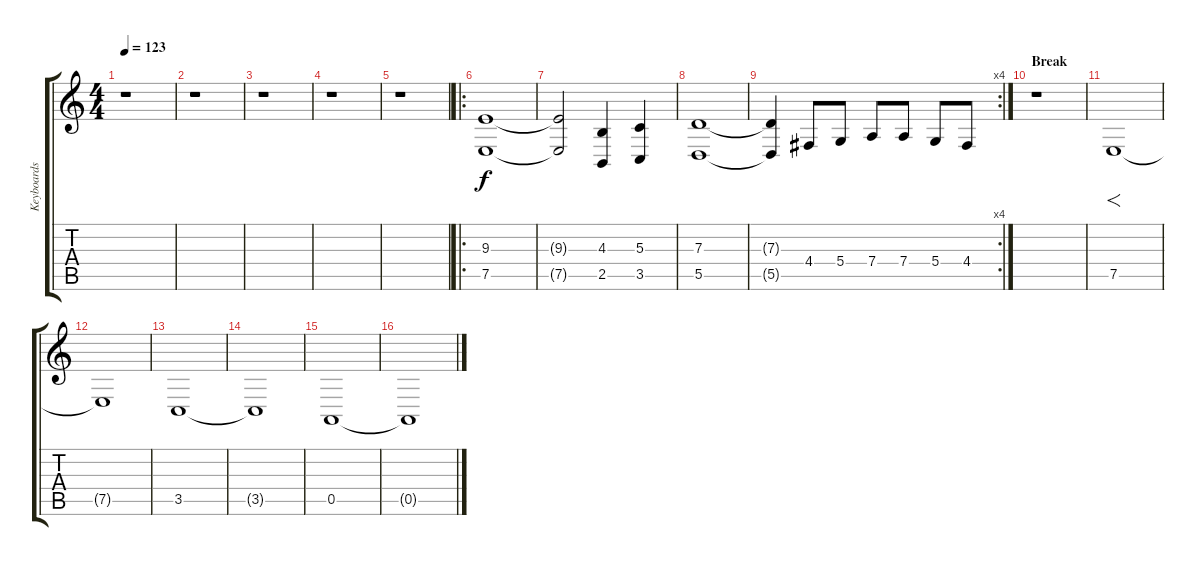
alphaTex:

\track ("Keyboards" "Keyboards") {instrument synthstrings1}
\staff {score tabs}
\tuning (E4 B3 G3 D3 A2 E2) {hide}
\ts (4 4)
\tempo 123
\clef g2
\ks c
r.1{dy f} |
r.1 |
r.1 |
r.1 |
r.1 |
\ro
(9.3 7.5).1 |
(9.3{t} 7.5{t}).2 (4.3 2.5).4 (5.3 3.5).4 |
(7.3 5.5).1 |
\rc 4
(7.3{t} 5.5{t}).4 4.4.8 5.4.8 7.4.8 7.4.8 5.4.8 4.4.8 |
\section ("" "Break")
r.1 |
7.5.1{f volume 10 instrument synthstrings1} |
7.5{t}.1 |
3.5.1 |
3.5{t}.1 |
0.5.1 |
0.5{t}.1
